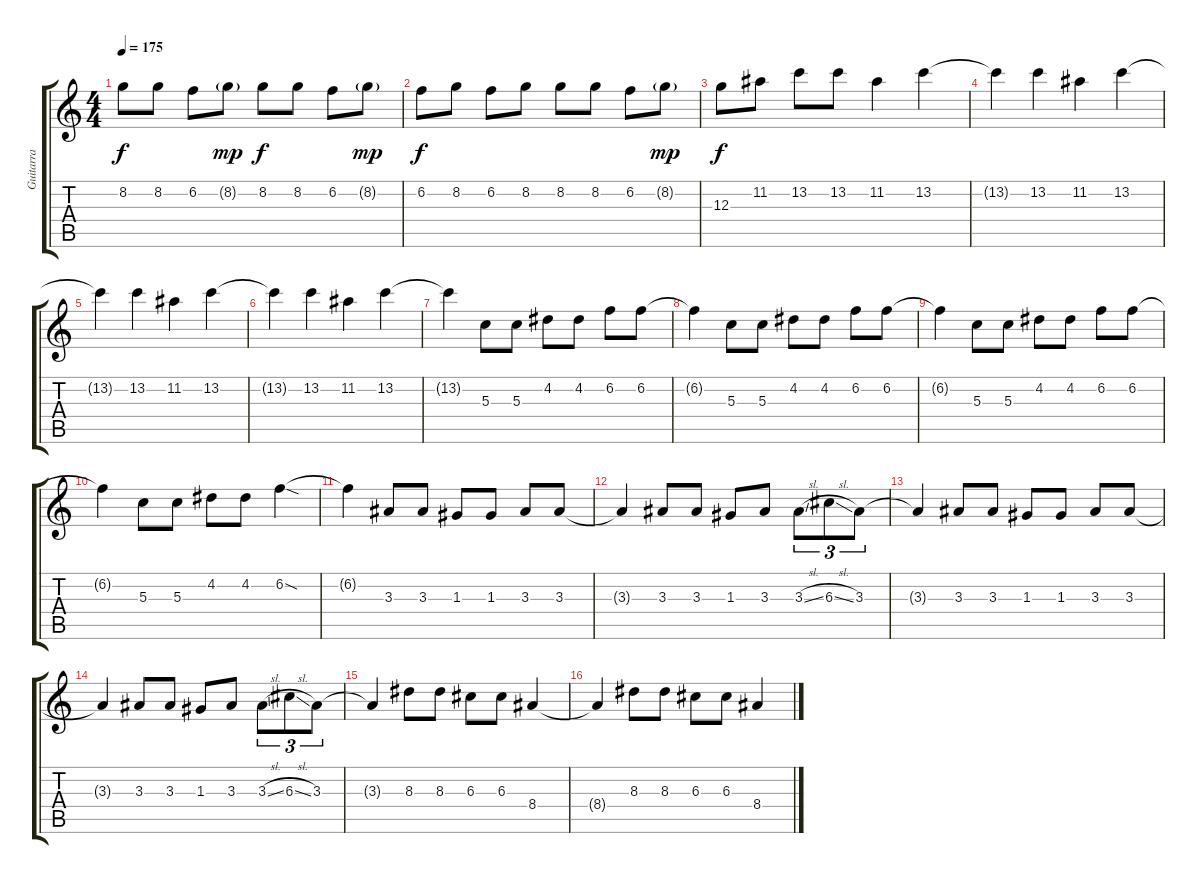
\track ("Guitarra" "Guitarra") {instrument distortionguitar}
\staff {score tabs}
\tuning (E4 B3 G3 D3 A2 D2) {hide}
\ts (4 4)
\tempo 175
\clef g2
\ks c
8.2.8{dy f} 8.2.8 6.2.8 8.2{g}.8{dy mp} 8.2.8{dy f} 8.2.8 6.2.8 8.2{g}.8{dy mp} |
6.2.8{dy f} 8.2.8 6.2.8 8.2.8 8.2.8 8.2.8 6.2.8 8.2{g}.8{dy mp} |
12.3.8{dy f} 11.2.8 13.2.8 13.2.8 11.2.4 13.2.4 |
13.2{t}.4 13.2.4 11.2.4 13.2.4 |
13.2{t}.4 13.2.4 11.2.4 13.2.4 |
13.2{t}.4 13.2.4 11.2.4 13.2.4 |
13.2{t}.4 5.3.8 5.3.8 4.2.8 4.2.8 6.2.8 6.2.8 |
6.2{t}.4 5.3.8 5.3.8 4.2.8 4.2.8 6.2.8 6.2.8 |
6.2{t}.4 5.3.8 5.3.8 4.2.8 4.2.8 6.2.8 6.2.8 |
6.2{t}.4 5.3.8 5.3.8 4.2.8 4.2.8 6.2{sod}.4 |
6.2{t}.4 3.3.8 3.3.8 1.3.8 1.3.8 3.3.8 3.3.8 |
3.3{t}.4 3.3.8 3.3.8 1.3.8 3.3.8 3.3{sl}.8{tu (3 2)} 6.3{sl}.8{tu (3 2)} 3.3.8{tu (3 2)} |
3.3{t}.4 3.3.8 3.3.8 1.3.8 1.3.8 3.3.8 3.3.8 |
3.3{t}.4 3.3.8 3.3.8 1.3.8 3.3.8 3.3{sl}.8{tu (3 2)} 6.3{sl}.8{tu (3 2)} 3.3.8{tu (3 2)} |
3.3{t}.4 8.3.8 8.3.8 6.3.8 6.3.8 8.4.4 |
8.4{t}.4 8.3.8 8.3.8 6.3.8 6.3.8 8.4.4
